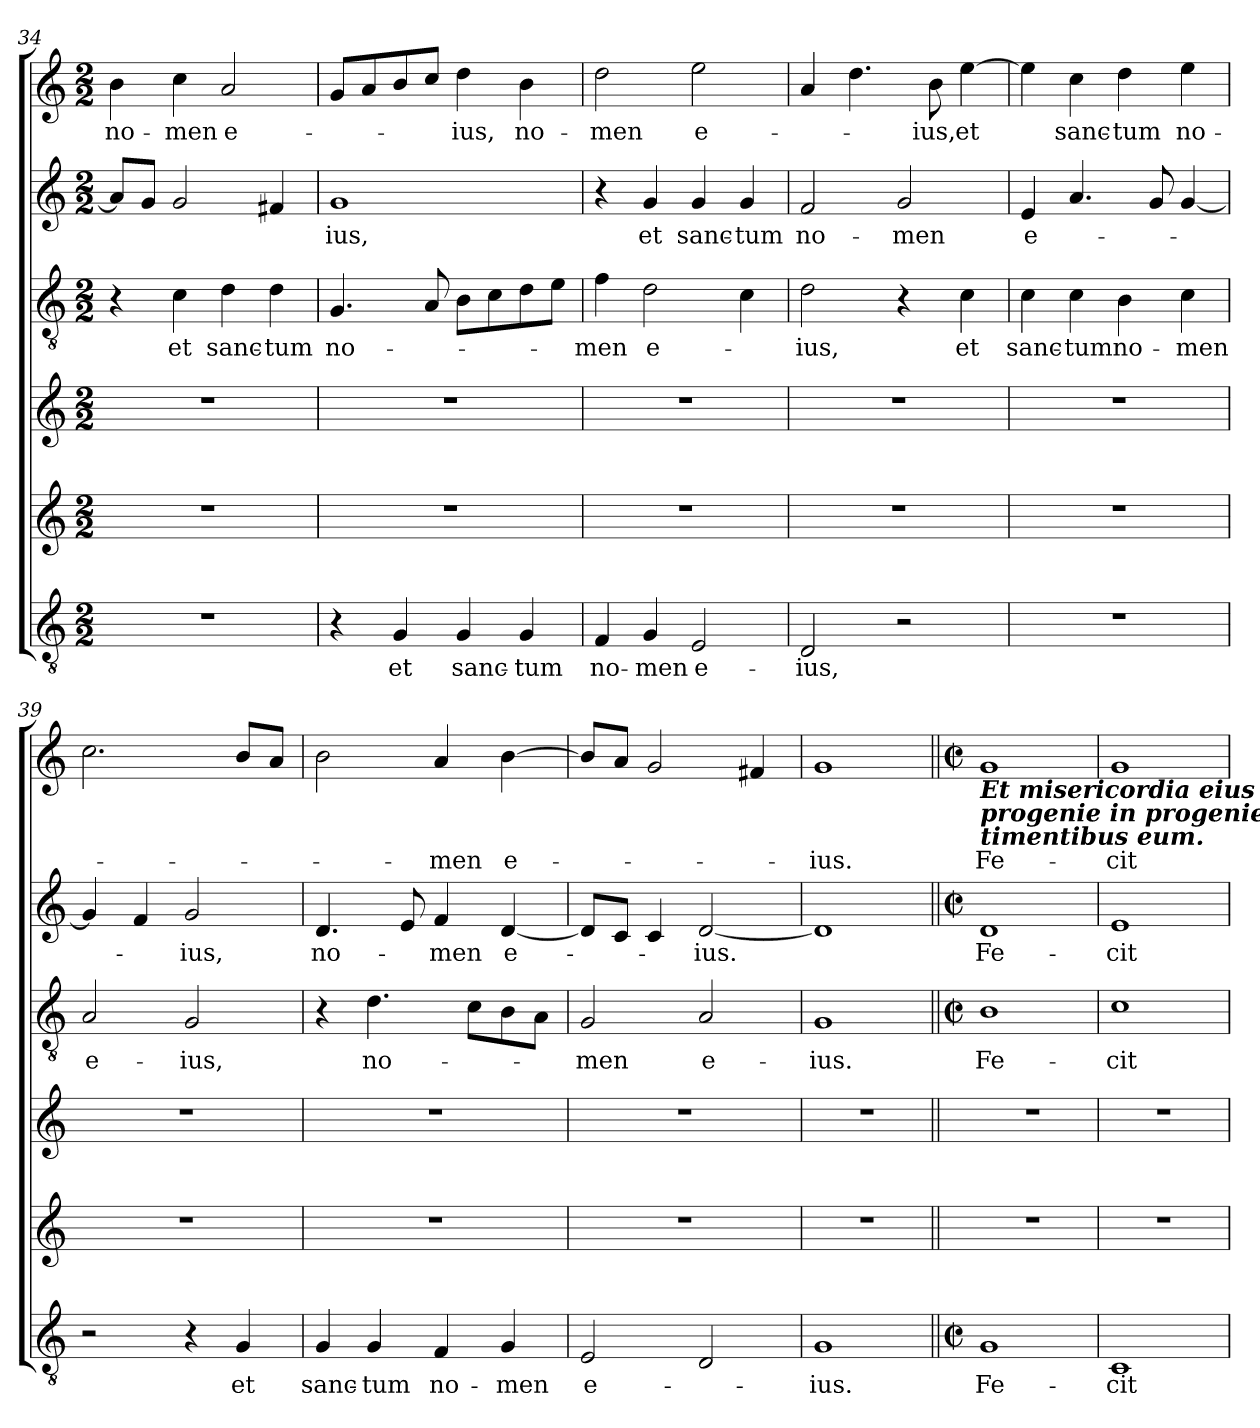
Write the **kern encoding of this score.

**kern	**text	**kern	**kern	**kern	**text	**kern	**text	**kern	**text
*part6	*part6	*part5	*part4	*part3	*part3	*part2	*part2	*part1	*part1
*staff6	*staff6	*staff5	*staff4	*staff3	*staff3	*staff2	*staff2	*staff1	*staff1
*clefGv2	*	*clefG2	*clefG2	*clefGv2	*	*clefG2	*	*clefG2	*
*k[]	*	*k[]	*k[]	*k[]	*	*k[]	*	*k[]	*
*C:	*	*C:	*C:	*C:	*	*C:	*	*C:	*
*M2/2	*	*M2/2	*M2/2	*M2/2	*	*M2/2	*	*M2/2	*
=34	=34	=34	=34	=34	=34	=34	=34	=34	=34
!	!	!	!	!	!	!	!	!	!LO:LY:b
1r	.	1r	1r	4r	.	8a/L]	.	4b\	no-
.	.	.	.	.	.	8g/J	.	.	.
!	!	!	!	!	!LO:LY:b	!	!	!	!LO:LY:b
.	.	.	.	4c\	et	2g/	.	4cc\	-men
!	!	!	!	!	!LO:LY:b	!	!	!	!LO:LY:b
.	.	.	.	4d\	sanc-	.	.	2a/	e-
!	!	!	!	!	!LO:LY:b	!	!	!	!
.	.	.	.	4d\	-tum	4f#/	.	.	.
=35	=35	=35	=35	=35	=35	=35	=35	=35	=35
!	!	!	!	!	!LO:LY:b	!	!LO:LY:b	!	!
4r	.	1r	1r	4.G/	no-	1g	-ius,	8g/L	.
.	.	.	.	.	.	.	.	8a/	.
!	!LO:LY:b	!	!	!	!	!	!	!	!
4G/	et	.	.	.	.	.	.	8b/	.
.	.	.	.	8A/	.	.	.	8cc/J	.
!	!LO:LY:b	!	!	!	!	!	!	!	!LO:LY:b
4G/	sanc-	.	.	8B\L	.	.	.	4dd\	-ius,
.	.	.	.	8c\	.	.	.	.	.
!	!LO:LY:b	!	!	!	!	!	!	!	!LO:LY:b
4G/	-tum	.	.	8d\	.	.	.	4b\	no-
.	.	.	.	8e\J	.	.	.	.	.
!!LO:LB:g=z
=36	=36	=36	=36	=36	=36	=36	=36	=36	=36
!	!LO:LY:b	!	!	!	!LO:LY:b	!	!	!	!LO:LY:b
4F/	no-	1r	1r	4f\	-­men	4r	.	2dd\	-­men
!	!LO:LY:b	!	!	!	!LO:LY:b	!	!LO:LY:b	!	!
4G/	-men	.	.	2d\	e-	4g/	et	.	.
!	!LO:LY:b	!	!	!	!	!	!LO:LY:b	!	!LO:LY:b
2E/	e-	.	.	.	.	4g/	sanc-	2ee\	e-
!	!	!	!	!	!	!	!LO:LY:b	!	!
.	.	.	.	4c\	.	4g/	-tum	.	.
=37	=37	=37	=37	=37	=37	=37	=37	=37	=37
!	!LO:LY:b	!	!	!	!LO:LY:b	!	!LO:LY:b	!	!
2D/	-ius,	1r	1r	2d\	-ius,	2f/	no-	4a/	.
.	.	.	.	.	.	.	.	4.dd\	.
!	!	!	!	!	!	!	!LO:LY:b	!	!
2r	.	.	.	4r	.	2g/	-men	.	.
!	!	!	!	!	!	!	!	!	!LO:LY:b
.	.	.	.	.	.	.	.	8b\	-ius,
!	!	!	!	!	!LO:LY:b	!	!	!	!LO:LY:b
.	.	.	.	4c\	et	.	.	[4ee\	et
=38	=38	=38	=38	=38	=38	=38	=38	=38	=38
!	!	!	!	!	!LO:LY:b	!	!LO:LY:b	!	!
1r	.	1r	1r	4c\	sanc-	4e/	e-	4ee\]	.
!	!	!	!	!	!LO:LY:b	!	!	!	!LO:LY:b
.	.	.	.	4c\	-tum	4.a/	.	4cc\	sanc-
!	!	!	!	!	!LO:LY:b	!	!	!	!LO:LY:b
.	.	.	.	4B\	no-	.	.	4dd\	-tum
.	.	.	.	.	.	8g/	.	.	.
!	!	!	!	!	!LO:LY:b	!	!	!	!LO:LY:b
.	.	.	.	4c\	-men	[4g/	.	4ee\	no-
=39	=39	=39	=39	=39	=39	=39	=39	=39	=39
!	!	!	!	!	!LO:LY:b	!	!	!	!
2r	.	1r	1r	2A/	e-	4g/]	.	2.cc\	.
.	.	.	.	.	.	4f/	.	.	.
!	!	!	!	!	!LO:LY:b	!	!LO:LY:b	!	!
4r	.	.	.	2G/	-ius,	2g/	-ius,	.	.
!	!LO:LY:b	!	!	!	!	!	!	!	!
4G/	et	.	.	.	.	.	.	8b/L	.
.	.	.	.	.	.	.	.	8a/J	.
=40	=40	=40	=40	=40	=40	=40	=40	=40	=40
!	!LO:LY:b	!	!	!	!	!	!LO:LY:b	!	!
4G/	sanc-	1r	1r	4r	.	4.d/	no-	2b\	.
!	!LO:LY:b	!	!	!	!LO:LY:b	!	!	!	!
4G/	-tum	.	.	4.d\	no-	.	.	.	.
.	.	.	.	.	.	8e/	.	.	.
!	!LO:LY:b	!	!	!	!	!	!LO:LY:b	!	!LO:LY:b
4F/	no-	.	.	.	.	4f/	-men	4a/	-men
.	.	.	.	8c\L	.	.	.	.	.
!	!LO:LY:b	!	!	!	!	!	!LO:LY:b	!	!LO:LY:b
4G/	-men	.	.	8B\	.	[4d/	e-	[4b\	e-
.	.	.	.	8A\J	.	.	.	.	.
=41	=41	=41	=41	=41	=41	=41	=41	=41	=41
!	!LO:LY:b	!	!	!	!LO:LY:b	!	!	!	!
2E/	e-	1r	1r	2G/	-men	8d/L]	.	8b/L]	.
.	.	.	.	.	.	8c/J	.	8a/J	.
.	.	.	.	.	.	4c/	.	2g/	.
!	!	!	!	!	!LO:LY:b	!	!LO:LY:b	!	!
2D/	.	.	.	2A/	e-	[2d/	-ius.	.	.
.	.	.	.	.	.	.	.	4f#/	.
=42	=42	=42	=42	=42	=42	=42	=42	=42	=42
!	!LO:LY:b	!	!	!	!LO:LY:b	!	!	!	!LO:LY:b
1G	-ius.	1r	1r	1G	-ius.	1d]	.	1g	-ius.
!!LO:PB:g=z
=43||	=43||	=43||	=43||	=43||	=43||	=43||	=43||	=43||	=43||
*M2/2	*	*	*	*M2/2	*	*M2/2	*	*M2/2	*
*met(c|)	*	*	*	*met(c|)	*	*met(c|)	*	*met(c|)	*
!	!	!	!	!	!	!	!	!LO:TX:b:Bi:t=Et misericordia eius a \nprogenie in progenies\ntimentibus eum.	!
!	!LO:LY:b	!	!	!	!LO:LY:b	!	!LO:LY:b	!	!LO:LY:b
1G	Fe-	1r	1r	1B	Fe-	1d	Fe-	1g	Fe-
=44	=44	=44	=44	=44	=44	=44	=44	=44	=44
!	!LO:LY:b	!	!	!	!LO:LY:b	!	!LO:LY:b	!	!LO:LY:b
1C	-cit	1r	1r	1c	-cit	1e	-cit	1g	-cit
=	=	=	=	=	=	=	=	=	=
*-	*-	*-	*-	*-	*-	*-	*-	*-	*-
